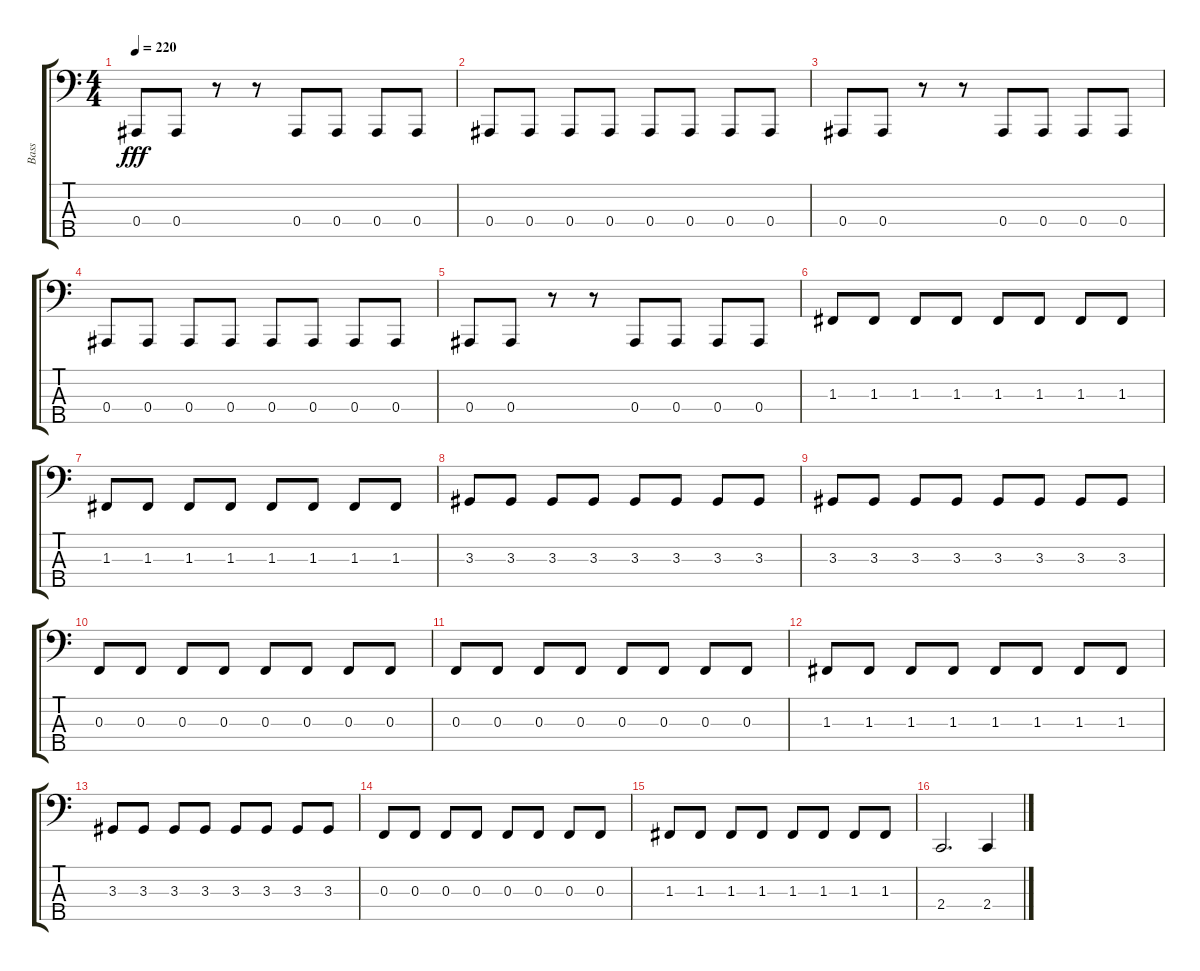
\track ("Bass" "Bass") {instrument electricbassfinger}
\staff {score tabs}
\tuning (Eb2 Bb1 F1 Bb0 G0) {hide}
\ts (4 4)
\tempo 220
\clef f4
\ks c
0.4.8{dy fff} 0.4.8 r.8 r.8 0.4.8 0.4.8 0.4.8 0.4.8 |
0.4.8 0.4.8 0.4.8 0.4.8 0.4.8 0.4.8 0.4.8 0.4.8 |
0.4.8 0.4.8 r.8 r.8 0.4.8 0.4.8 0.4.8 0.4.8 |
0.4.8 0.4.8 0.4.8 0.4.8 0.4.8 0.4.8 0.4.8 0.4.8 |
0.4.8 0.4.8 r.8 r.8 0.4.8 0.4.8 0.4.8 0.4.8 |
1.3.8 1.3.8 1.3.8 1.3.8 1.3.8 1.3.8 1.3.8 1.3.8 |
1.3.8 1.3.8 1.3.8 1.3.8 1.3.8 1.3.8 1.3.8 1.3.8 |
3.3.8 3.3.8 3.3.8 3.3.8 3.3.8 3.3.8 3.3.8 3.3.8 |
3.3.8 3.3.8 3.3.8 3.3.8 3.3.8 3.3.8 3.3.8 3.3.8 |
0.3.8 0.3.8 0.3.8 0.3.8 0.3.8 0.3.8 0.3.8 0.3.8 |
0.3.8 0.3.8 0.3.8 0.3.8 0.3.8 0.3.8 0.3.8 0.3.8 |
1.3.8 1.3.8 1.3.8 1.3.8 1.3.8 1.3.8 1.3.8 1.3.8 |
3.3.8 3.3.8 3.3.8 3.3.8 3.3.8 3.3.8 3.3.8 3.3.8 |
0.3.8 0.3.8 0.3.8 0.3.8 0.3.8 0.3.8 0.3.8 0.3.8 |
1.3.8 1.3.8 1.3.8 1.3.8 1.3.8 1.3.8 1.3.8 1.3.8 |
2.4.2{d} 2.4.4
